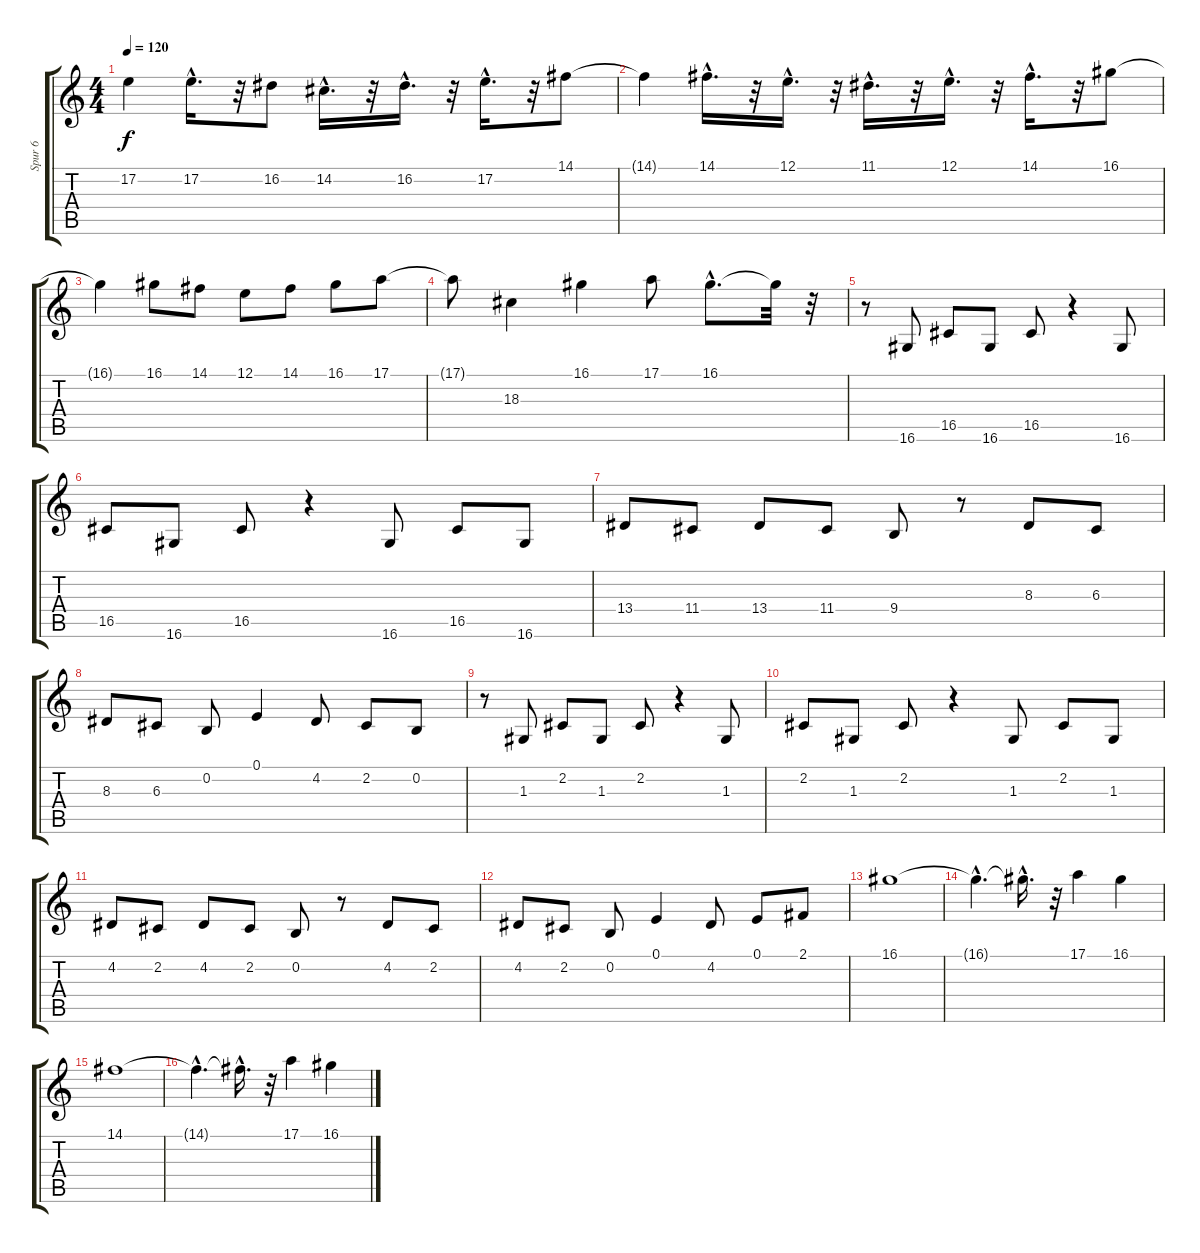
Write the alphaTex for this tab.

\track ("Spur 6" "Spur 6") {instrument tremolostrings}
\staff {score tabs}
\tuning (E4 B3 G3 D3 A2 E2) {hide}
\ts (4 4)
\tempo 120
\clef g2
\ks c
17.2.4{dy f} 17.2{hac}.16{d} r.32 16.2.8 14.2{hac}.16{d} r.32 16.2{hac}.16{d} r.32 17.2{hac}.16{d} r.32 14.1.8 |
14.1{t}.4 14.1{hac}.16{d} r.32 12.1{hac}.16{d} r.32 11.1{hac}.16{d} r.32 12.1{hac}.16{d} r.32 14.1{hac}.16{d} r.32 16.1.8 |
16.1{t}.4 16.1.8 14.1.8 12.1.8 14.1.8 16.1.8 17.1.8 |
17.1{t}.8 18.3.4 16.1.4 17.1.8 16.1{hac}.8{d} 16.1{t}.32 r.32 |
r.8 16.6.8 16.5.8 16.6.8 16.5.8 r.4 16.6.8 |
16.5.8 16.6.8 16.5.8 r.4 16.6.8 16.5.8 16.6.8 |
13.4.8 11.4.8 13.4.8 11.4.8 9.4.8 r.8 8.3.8 6.3.8 |
8.3.8 6.3.8 0.2.8 0.1.4 4.2.8 2.2.8 0.2.8 |
r.8 1.3.8 2.2.8 1.3.8 2.2.8 r.4 1.3.8 |
2.2.8 1.3.8 2.2.8 r.4 1.3.8 2.2.8 1.3.8 |
4.2.8 2.2.8 4.2.8 2.2.8 0.2.8 r.8 4.2.8 2.2.8 |
4.2.8 2.2.8 0.2.8 0.1.4 4.2.8 0.1.8 2.1.8 |
16.1.1 |
16.1{hac t}.4{d} 16.1{hac t}.16{d} r.32 17.1.4 16.1.4 |
14.1.1 |
14.1{hac t}.4{d} 14.1{hac t}.16{d} r.32 17.1.4 16.1.4
